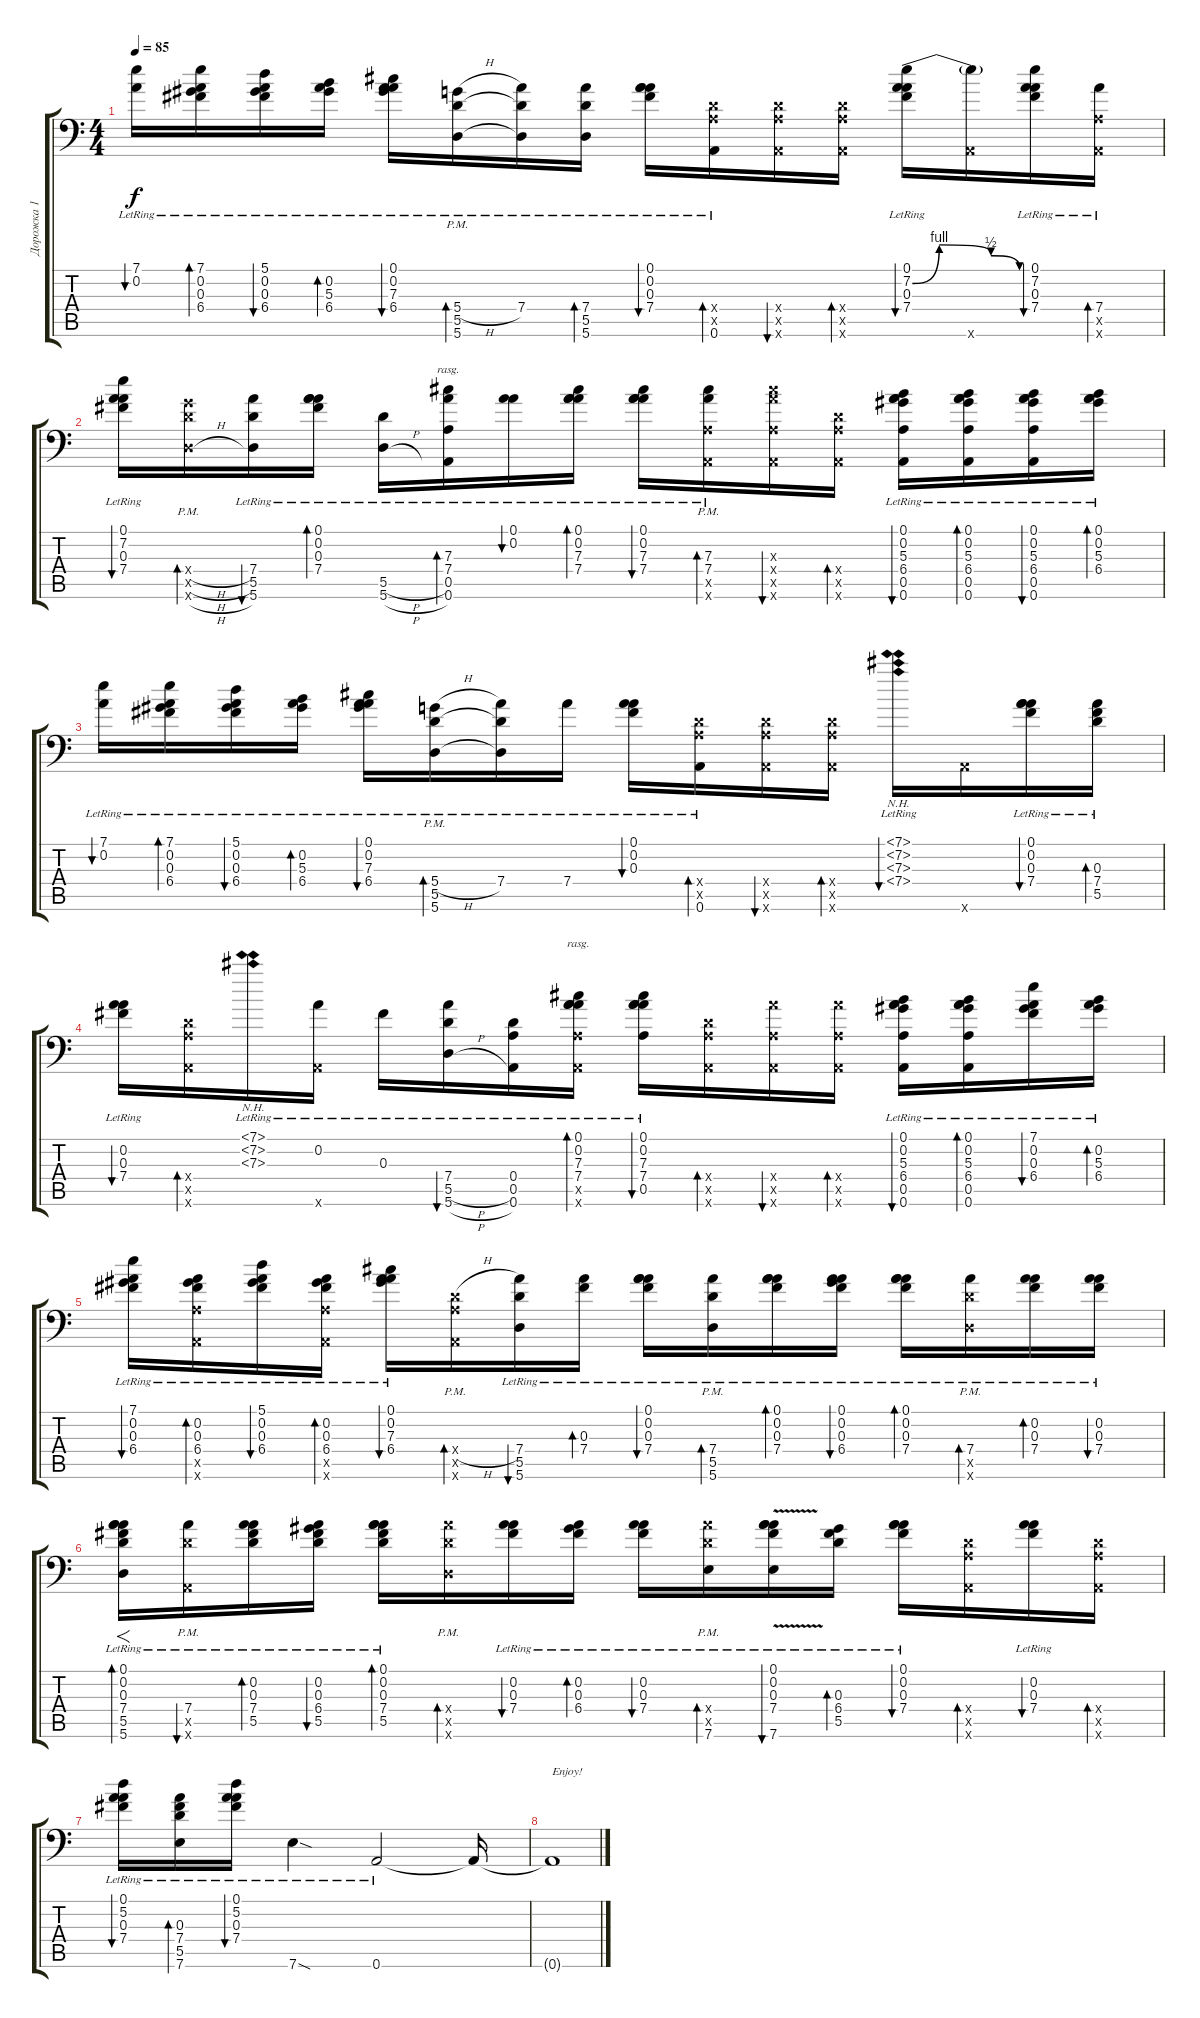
\track ("Дорожка 1" "Дорожка 1") {instrument acousticguitarsteel}
\staff {score tabs}
\tuning (A3 A3 Gb3 D3 A2 A1) {hide}
\ts (4 4)
\tempo 85
\clef f4
\ks c
(7.1{lr} 0.2{lr}).16{bu 60 dy f} (7.1{lr} 0.2{lr} 0.3{lr} 6.4{lr}).16{bd 60} (5.1{lr} 0.2{lr} 0.3{lr} 6.4{lr}).16{bu 60} (0.2{lr} 5.3{lr} 6.4{lr}).16{bd 60} (0.1{lr} 0.2{lr} 7.3{lr} 6.4{lr}).16{bu 60} (5.4{h pm lr} 5.5{pm lr} 5.6{pm lr}).16{bd 60} (7.4{lr} 5.5{t} 5.6{t}).16 (7.4{lr} 5.5{lr} 5.6{lr}).16{bd 60} (0.1{lr} 0.2{lr} 0.3{lr} 7.4{lr}).16{bu 60} (0.4{x} 0.5{x} 0.6{lr}).16{bd 30} (0.4{x} 0.5{x} 0.6{x}).16{bu 30} (0.4{x} 0.5{x} 0.6{x}).16{bd 30} (0.1{lr} 7.2{be (custom 0 0 15 4 44 2 60 0) lr} 0.3{lr} 7.4{lr}).16{bu 60} (7.2{t} 0.6{x}).16 (0.1{lr} 7.2{lr} 0.3{lr} 7.4{lr}).16{bu 60} (7.4{lr} 0.5{x} 0.6{x}).16{bd 60} |
(0.1{lr} 7.2{lr} 0.3{lr} 7.4{lr}).16{bu 60} (5.4{h pm x} 5.5{h pm x} 5.6{h pm x}).16{bd 60} (7.4{lr} 5.5{lr} 5.6{lr}).16{bu 60} (0.1{lr} 0.2{lr} 0.3{lr} 7.4{lr}).16{bd 60} (5.5{h lr} 5.6{h lr}).16 (7.3{lr} 7.4{lr} 0.5{lr} 0.6{lr}).16{bd 240 rasg ii} (0.1{lr} 0.2{lr}).16{bu 60} (0.1{lr} 0.2{lr} 7.3{lr} 7.4{lr}).16{bd 60} (0.1{lr} 0.2{lr} 7.3{lr} 7.4{lr}).16{bu 60} (7.3{pm lr} 7.4{pm lr} 0.5{x} 0.6{x}).16{bd 60} (7.3{x} 7.4{x} 0.5{x} 0.6{x}).16{bu 60} (0.4{x} 0.5{x} 0.6{x}).16{bd 60} (0.1{lr} 0.2{lr} 5.3{lr} 6.4{lr} 0.5{lr} 0.6{lr}).16{bu 30} (0.1{lr} 0.2{lr} 5.3{lr} 6.4{lr} 0.5{lr} 0.6{lr}).16{bd 60} (0.1{lr} 0.2{lr} 5.3{lr} 6.4{lr} 0.5{lr} 0.6{lr}).16{bu 30} (0.1{lr} 0.2{lr} 5.3{lr} 6.4{lr}).16{bd 60} |
(7.1{lr} 0.2{lr}).16{bu 60} (7.1{lr} 0.2{lr} 0.3{lr} 6.4{lr}).16{bd 60} (5.1{lr} 0.2{lr} 0.3{lr} 6.4{lr}).16{bu 60} (0.2{lr} 5.3{lr} 6.4{lr}).16{bd 60} (0.1{lr} 0.2{lr} 7.3{lr} 6.4{lr}).16{bu 60} (5.4{h pm lr} 5.5{pm lr} 5.6{pm lr}).16{bd 60} (7.4{lr} 5.5{t} 5.6{t}).16 7.4{lr}.16 (0.1{lr} 0.2{lr} 0.3{lr}).16{bu 60} (0.4{x} 0.5{x} 0.6{lr}).16{bd 30} (0.4{x} 0.5{x} 0.6{x}).16{bu 30} (0.4{x} 0.5{x} 0.6{x}).16{bd 30} (7.1{nh lr} 7.2{nh lr} 7.3{nh lr} 7.4{nh lr}).16{bu 60} 0.6{x}.16 (0.1{lr} 0.2{lr} 0.3{lr} 7.4{lr}).16{bu 60} (0.3{lr} 7.4{lr} 5.5{lr}).16{bd 60} |
(0.2{lr} 0.3{lr} 7.4{lr}).16{bu 60} (0.4{x} 0.5{x} 0.6{x}).16{bd 60} (7.1{nh lr} 7.2{nh lr} 7.3{nh lr}).16 (0.2{lr} 0.6{x}).16 0.3{lr}.16 (7.4{lr} 5.5{h lr} 5.6{h lr}).16{bu 30} (0.4{lr} 0.5{lr} 0.6{lr}).16 (0.1{lr} 0.2{lr} 7.3{lr} 7.4{lr} 0.5{x} 0.6{x}).16{bd 480 rasg ii} (0.1{lr} 0.2{lr} 7.3{lr} 7.4{lr} 0.5{lr}).16{bu 30} (0.4{x} 0.5{x} 0.6{x}).16{bd 30} (7.4{x} 0.5{x} 0.6{x}).16{bu 60} (7.4{x} 0.5{x} 0.6{x}).16{bd 60} (0.1{lr} 0.2{lr} 5.3{lr} 6.4{lr} 0.5{lr} 0.6{lr}).16{bu 30} (0.1{lr} 0.2{lr} 5.3{lr} 6.4{lr} 0.5{lr} 0.6{lr}).16{bd 60} (7.1{lr} 0.2{lr} 0.3{lr} 6.4{lr}).16{bu 60} (0.2{lr} 5.3{lr} 6.4{lr}).16{bd 60} |
(7.1{lr} 0.2{lr} 0.3{lr} 6.4{lr}).16{bu 60} (0.2{lr} 0.3{lr} 6.4{lr} 0.5{x} 0.6{x}).16{bd 60} (5.1{lr} 0.2{lr} 0.3{lr} 6.4{lr}).16{bu 60} (0.2{lr} 0.3{lr} 6.4{lr} 0.5{x} 0.6{x}).16{bd 60} (0.1{lr} 0.2{lr} 7.3{lr} 6.4{lr}).16{bu 60} (0.4{h pm x} 0.5{pm x} 0.6{pm x}).16{bd 60} (7.4{lr} 5.5{lr} 5.6{lr}).16{bu 60} (0.3{lr} 7.4{lr}).16{bd 60} (0.1{lr} 0.2{lr} 0.3{lr} 7.4{lr}).16{bu 60} (7.4{pm lr} 5.5{pm lr} 5.6{pm lr}).16{bd 30} (0.1{lr} 0.2{lr} 0.3{lr} 7.4{lr}).16{bd 60} (0.1{lr} 0.2{lr} 0.3{lr} 6.4{lr}).16{bu 60} (0.1{lr} 0.2{lr} 0.3{lr} 7.4{lr}).16{bd 60} (7.4{pm lr} 5.5{pm x} 5.6{pm x}).16{bd 60} (0.2{lr} 0.3{lr} 7.4{lr}).16{bd 60} (0.2{lr} 0.3{lr} 7.4{lr}).16{bu 60} |
(0.1{lr} 0.2{lr} 0.3{lr} 7.4{lr} 5.5{lr} 5.6{lr}).16{f bd 30} (7.4{pm lr} 5.5{x} 0.6{x}).16{bu 30} (0.2{lr} 0.3{lr} 7.4{lr} 5.5{lr}).16{bd 30} (0.2{lr} 0.3{lr} 6.4{lr} 5.5{lr}).16{bu 30} (0.1{lr} 0.2{lr} 0.3{lr} 7.4{lr} 5.5{lr}).16{bd 30} (7.4{pm x} 5.5{pm x} 5.6{pm x}).16{bd 60} (0.2{lr} 0.3{lr} 7.4{lr}).16{bu 30} (0.2{lr} 0.3{lr} 6.4{lr}).16{bd 30} (0.2{lr} 0.3{lr} 7.4{lr}).16{bu 30} (7.4{pm x} 5.5{pm x} 7.6{pm lr}).16{bd 60} (0.1{lr} 0.2{lr} 0.3{lr} 7.4{lr} 7.6{v lr}).16{bu 30} (0.3{lr} 6.4{lr} 5.5{lr}).16{bd 30} (0.1{lr} 0.2{lr} 0.3{lr} 7.4{lr}).16{bu 30} (0.4{x} 0.5{x} 0.6{x}).16{bd 30} (0.2{lr} 0.3{lr} 7.4{lr}).16{bu 30} (0.4{x} 0.5{x} 0.6{x}).16{bd 30} |
(0.1{lr} 5.2{lr} 0.3{lr} 7.4{lr}).16{bu 30} (0.3{lr} 7.4{lr} 5.5{lr} 7.6{lr}).16{bd 30} (0.1{lr} 5.2{lr} 0.3{lr} 7.4{lr}).16{bu 30} 7.6{sod lr}.4 0.6{lr}.2 0.6{t}.16 |
0.6{t}.1{txt "Enjoy!"}
